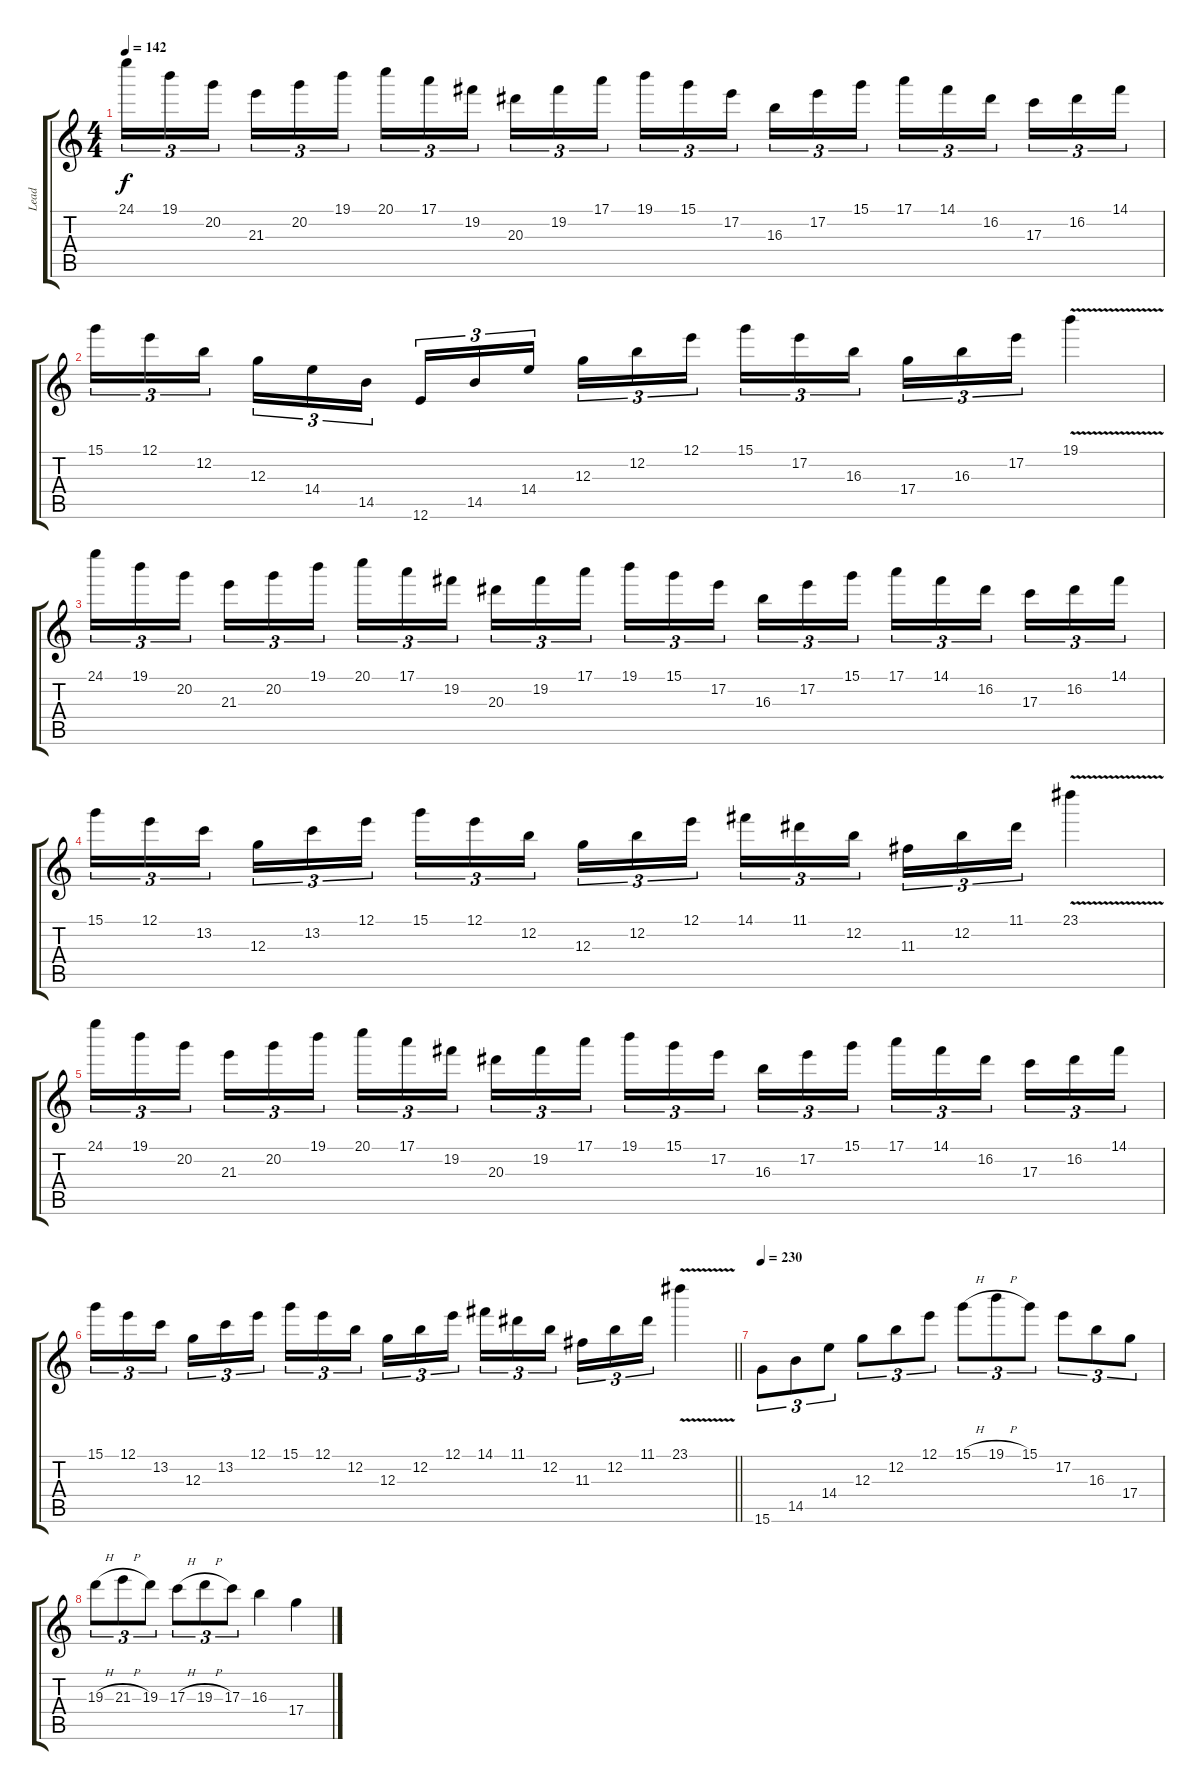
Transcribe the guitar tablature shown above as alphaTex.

\track ("Lead" "Lead") {instrument distortionguitar}
\staff {score tabs}
\tuning (E4 B3 G3 D3 A2 E2) {hide}
\ts (4 4)
\tempo 142
\clef g2
\ks c
24.1.16{tu (3 2) dy f} 19.1.16{tu (3 2)} 20.2.16{tu (3 2) beam splitsecondary} 21.3.16{tu (3 2)} 20.2.16{tu (3 2)} 19.1.16{tu (3 2)} 20.1.16{tu (3 2)} 17.1.16{tu (3 2)} 19.2.16{tu (3 2) beam splitsecondary} 20.3.16{tu (3 2)} 19.2.16{tu (3 2)} 17.1.16{tu (3 2)} 19.1.16{tu (3 2)} 15.1.16{tu (3 2)} 17.2.16{tu (3 2) beam splitsecondary} 16.3.16{tu (3 2)} 17.2.16{tu (3 2)} 15.1.16{tu (3 2)} 17.1.16{tu (3 2)} 14.1.16{tu (3 2)} 16.2.16{tu (3 2) beam splitsecondary} 17.3.16{tu (3 2)} 16.2.16{tu (3 2)} 14.1.16{tu (3 2)} |
15.1.16{tu (3 2)} 12.1.16{tu (3 2)} 12.2.16{tu (3 2) beam splitsecondary} 12.3.16{tu (3 2)} 14.4.16{tu (3 2)} 14.5.16{tu (3 2)} 12.6.16{tu (3 2)} 14.5.16{tu (3 2)} 14.4.16{tu (3 2) beam splitsecondary} 12.3.16{tu (3 2)} 12.2.16{tu (3 2)} 12.1.16{tu (3 2)} 15.1.16{tu (3 2)} 17.2.16{tu (3 2)} 16.3.16{tu (3 2) beam splitsecondary} 17.4.16{tu (3 2)} 16.3.16{tu (3 2)} 17.2.16{tu (3 2)} 19.1{v}.4 |
24.1.16{tu (3 2)} 19.1.16{tu (3 2)} 20.2.16{tu (3 2) beam splitsecondary} 21.3.16{tu (3 2)} 20.2.16{tu (3 2)} 19.1.16{tu (3 2)} 20.1.16{tu (3 2)} 17.1.16{tu (3 2)} 19.2.16{tu (3 2) beam splitsecondary} 20.3.16{tu (3 2)} 19.2.16{tu (3 2)} 17.1.16{tu (3 2)} 19.1.16{tu (3 2)} 15.1.16{tu (3 2)} 17.2.16{tu (3 2) beam splitsecondary} 16.3.16{tu (3 2)} 17.2.16{tu (3 2)} 15.1.16{tu (3 2)} 17.1.16{tu (3 2)} 14.1.16{tu (3 2)} 16.2.16{tu (3 2) beam splitsecondary} 17.3.16{tu (3 2)} 16.2.16{tu (3 2)} 14.1.16{tu (3 2)} |
15.1.16{tu (3 2)} 12.1.16{tu (3 2)} 13.2.16{tu (3 2) beam splitsecondary} 12.3.16{tu (3 2)} 13.2.16{tu (3 2)} 12.1.16{tu (3 2)} 15.1.16{tu (3 2)} 12.1.16{tu (3 2)} 12.2.16{tu (3 2) beam splitsecondary} 12.3.16{tu (3 2)} 12.2.16{tu (3 2)} 12.1.16{tu (3 2)} 14.1.16{tu (3 2)} 11.1.16{tu (3 2)} 12.2.16{tu (3 2) beam splitsecondary} 11.3.16{tu (3 2)} 12.2.16{tu (3 2)} 11.1.16{tu (3 2)} 23.1{v}.4 |
24.1.16{tu (3 2)} 19.1.16{tu (3 2)} 20.2.16{tu (3 2) beam splitsecondary} 21.3.16{tu (3 2)} 20.2.16{tu (3 2)} 19.1.16{tu (3 2)} 20.1.16{tu (3 2)} 17.1.16{tu (3 2)} 19.2.16{tu (3 2) beam splitsecondary} 20.3.16{tu (3 2)} 19.2.16{tu (3 2)} 17.1.16{tu (3 2)} 19.1.16{tu (3 2)} 15.1.16{tu (3 2)} 17.2.16{tu (3 2) beam splitsecondary} 16.3.16{tu (3 2)} 17.2.16{tu (3 2)} 15.1.16{tu (3 2)} 17.1.16{tu (3 2)} 14.1.16{tu (3 2)} 16.2.16{tu (3 2) beam splitsecondary} 17.3.16{tu (3 2)} 16.2.16{tu (3 2)} 14.1.16{tu (3 2)} |
\barLineRight lightlight
15.1.16{tu (3 2)} 12.1.16{tu (3 2)} 13.2.16{tu (3 2) beam splitsecondary} 12.3.16{tu (3 2)} 13.2.16{tu (3 2)} 12.1.16{tu (3 2)} 15.1.16{tu (3 2)} 12.1.16{tu (3 2)} 12.2.16{tu (3 2) beam splitsecondary} 12.3.16{tu (3 2)} 12.2.16{tu (3 2)} 12.1.16{tu (3 2)} 14.1.16{tu (3 2)} 11.1.16{tu (3 2)} 12.2.16{tu (3 2) beam splitsecondary} 11.3.16{tu (3 2)} 12.2.16{tu (3 2)} 11.1.16{tu (3 2)} 23.1{v}.4 |
\tempo 230
15.6.8{tu (3 2)} 14.5.8{tu (3 2)} 14.4.8{tu (3 2)} 12.3.8{tu (3 2)} 12.2.8{tu (3 2)} 12.1.8{tu (3 2)} 15.1{h}.8{tu (3 2)} 19.1{h}.8{tu (3 2)} 15.1.8{tu (3 2)} 17.2.8{tu (3 2)} 16.3.8{tu (3 2)} 17.4.8{tu (3 2)} |
19.3{h}.8{tu (3 2)} 21.3{h}.8{tu (3 2)} 19.3.8{tu (3 2)} 17.3{h}.8{tu (3 2)} 19.3{h}.8{tu (3 2)} 17.3.8{tu (3 2)} 16.3.4 17.4.4
